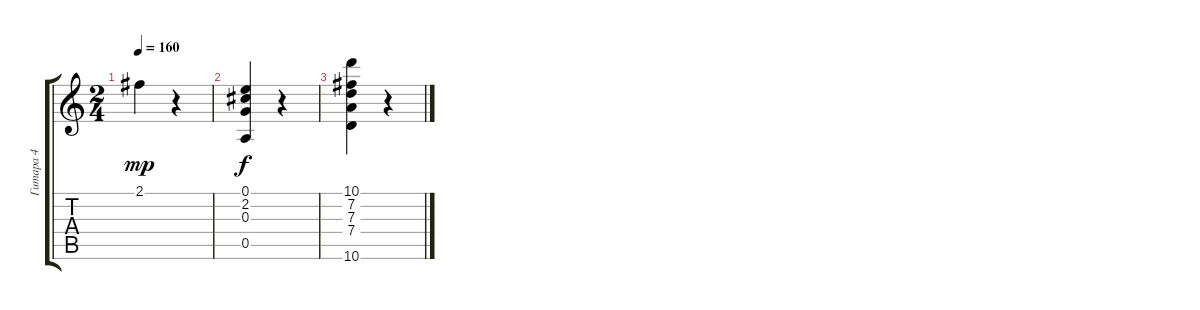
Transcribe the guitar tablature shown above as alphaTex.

\track ("Гитара 4" "Гитара 4") {instrument acousticguitarnylon}
\staff {score tabs}
\tuning (E4 B3 G3 D3 A2 E2) {hide}
\ts (2 4)
\tempo 160
\clef g2
\ks c
2.1.4{dy mp} r.4 |
(0.1 2.2 0.3 0.5).4{dy f} r.4 |
(10.1 7.2 7.3 7.4 10.6).4 r.4
